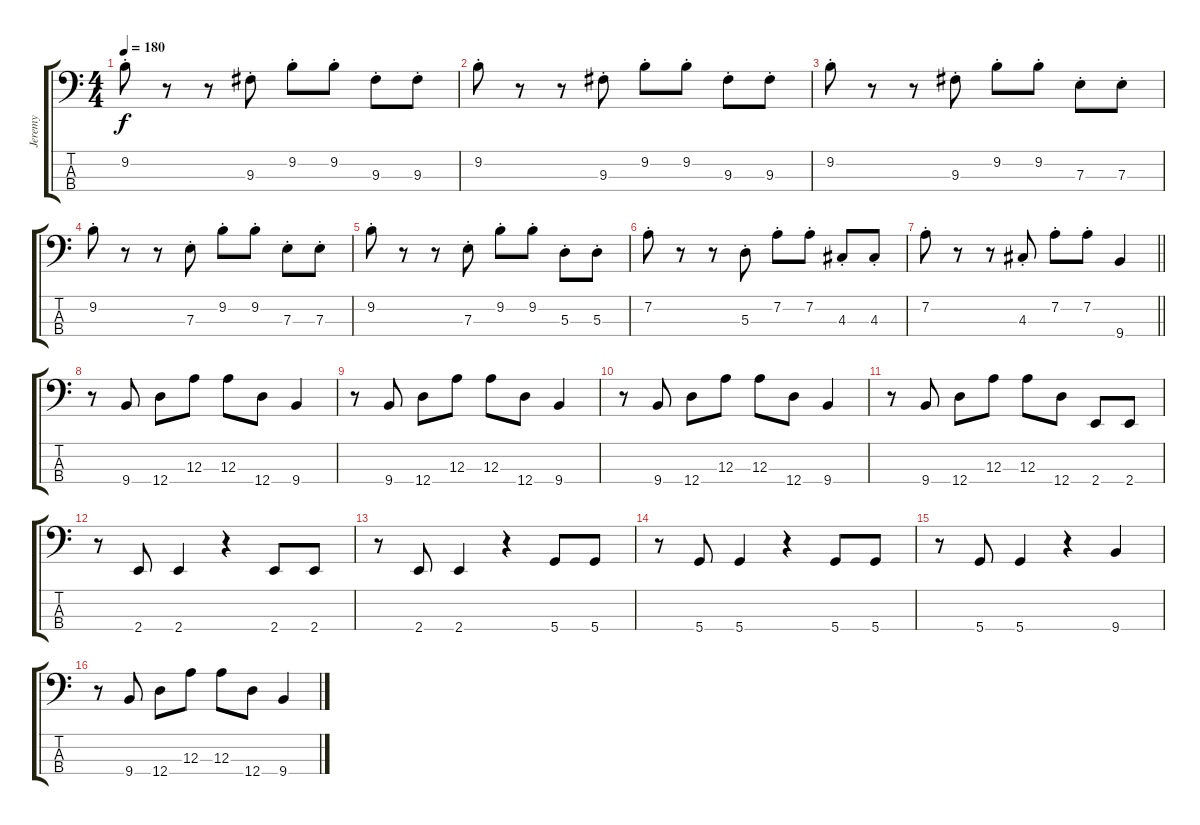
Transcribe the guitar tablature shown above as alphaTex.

\track ("Jeremy" "Jeremy") {instrument electricbassfinger}
\staff {score tabs}
\tuning (G2 D2 A1 D1) {hide}
\ts (4 4)
\tempo 180
\clef f4
\ks c
9.2{st}.8{dy f} r.8 r.8 9.3{st}.8 9.2{st}.8 9.2{st}.8 9.3{st}.8 9.3{st}.8 |
9.2{st}.8 r.8 r.8 9.3{st}.8 9.2{st}.8 9.2{st}.8 9.3{st}.8 9.3{st}.8 |
9.2{st}.8 r.8 r.8 9.3{st}.8 9.2{st}.8 9.2{st}.8 7.3{st}.8 7.3{st}.8 |
9.2{st}.8 r.8 r.8 7.3{st}.8 9.2{st}.8 9.2{st}.8 7.3{st}.8 7.3{st}.8 |
9.2{st}.8 r.8 r.8 7.3{st}.8 9.2{st}.8 9.2{st}.8 5.3{st}.8 5.3{st}.8 |
7.2{st}.8 r.8 r.8 5.3{st}.8 7.2{st}.8 7.2{st}.8 4.3{st}.8 4.3{st}.8 |
\barLineRight lightlight
7.2{st}.8 r.8 r.8 4.3{st}.8 7.2{st}.8 7.2{st}.8 9.4.4{volume 16 instrument electricbassfinger} |
r.8 9.4.8 12.4.8 12.3.8 12.3.8 12.4.8 9.4.4 |
r.8 9.4.8 12.4.8 12.3.8 12.3.8 12.4.8 9.4.4 |
r.8 9.4.8 12.4.8 12.3.8 12.3.8 12.4.8 9.4.4 |
r.8 9.4.8 12.4.8 12.3.8 12.3.8 12.4.8 2.4.8 2.4.8 |
r.8 2.4.8 2.4.4 r.4 2.4.8 2.4.8 |
r.8 2.4.8 2.4.4 r.4 5.4.8 5.4.8 |
r.8 5.4.8 5.4.4 r.4 5.4.8 5.4.8 |
r.8 5.4.8 5.4.4 r.4 9.4.4 |
r.8 9.4.8 12.4.8 12.3.8 12.3.8 12.4.8 9.4.4
